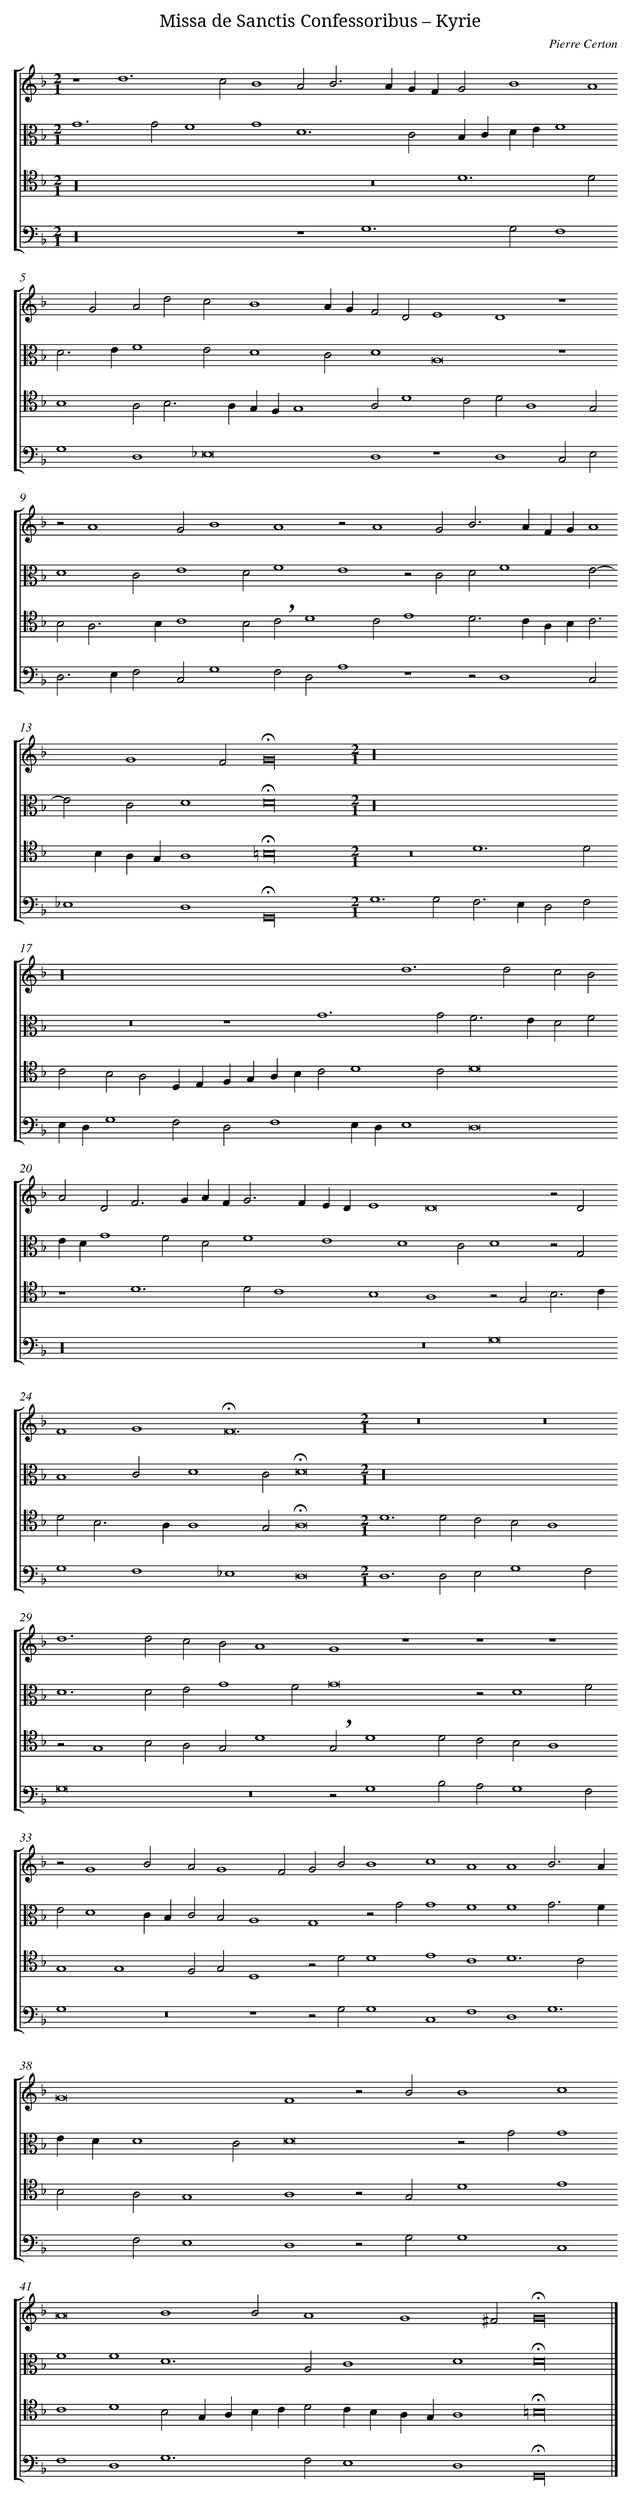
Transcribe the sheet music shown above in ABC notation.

X:1
T: Missa de Sanctis Confessoribus – Kyrie
C: Pierre Certon
L: 1/4
M: 2/1
%%staves [1 2 3 4]
V: 1
V: 2 clef=alto
V: 3 clef=tenor
V: 4 clef=bass
K: F
[V:1] z4d6 [|]
[V:2] G6G2 [|]
[V:3] z16 [|]
[V:4] z16 [|]
[V:1] c2B4 [|]
[V:2] F4G4 [|]
[V:3]  [|]
[V:4]  [|]
[V:1] A2B2>A2GF [|]
[V:2] D6C2 [|]
[V:3] z8 [|]
[V:4] z4G,6 [|]
[V:1] G2B4A4 [|]
[V:2] B,CDEF4 [|]
[V:3] D6D2 [|]
[V:4] G,2F,4 [|]
[V:1] G2A2d2 [|]
[V:2] D2>E2F4 [|]
[V:3] B,4A,2B,3 [|]
[V:4] G,4D,4 [|]
[V:1] c2B4AG [|]
[V:2] E2D4C2 [|]
[V:3] A,G,F,G,4 [|]
[V:4] _E,8 [|]
[V:1] F2D2E4 [|]
[V:2] D4A,8 [|]
[V:3] A,2D4C2 [|]
[V:4] D,4z4 [|]
[V:1] D4z4 [|]
[V:2] z4 [|]
[V:3] D2A,4G,2 [|]
[V:4] D,4C,2E,2 [|]
[V:1] z2A4G2 [|]
[V:2] D4C2E4 [|]
[V:3] B,2A,2>B,2C4 [|]
[V:4] D,2>E,2F,2C,2 [|]
[V:1] B4A4 [|]
[V:2] D2F4 [|]
[V:3] B,2!breath!C2D4 [|]
[V:4] G,4F,2D,2 [|]
[V:1] z2A4G2 [|]
[V:2] E4z2C2 [|]
[V:3] C2E4 [|]
[V:4] A,4z4 [|]
[V:1] B2>A2FGA4 [|]
[V:2] D2F4E2- [|]
[V:3] D2>C2A,B,C3 [|]
[V:4] z2D,4C,2 [|]
[V:1] G4F2 [|]
[V:2] E2C2D4 [|]
[V:3] B,A,G,A,4 [|]
[V:4] _E,4D,4 [|]
[V:1] !fermata!G16 [|]
[V:2] !fermata!D16 [|]
[V:3] !fermata!=B,16 [|]
[V:4] !fermata!G,,16 [|]
[V:1] [M:2/1]z16 [|]
[V:2] [M:2/1]z16 [|]
[V:3] [M:2/1]z8 [|]
[V:4] [M:2/1]G,6G,2 [|]
[V:1]  [|]
[V:2]  [|]
[V:3] D6D2 [|]
[V:4] F,2>E,2D,2F,2 [|]
[V:1] z16 [|]
[V:2] z8 [|]
[V:3] C2B,2A,2D,E, [|]
[V:4] E,D,G,4F,2 [|]
[V:1]  [|]
[V:2] z4G6 [|]
[V:3] F,G,A,B,C2D4 [|]
[V:4] D,2F,4E,D, [|]
[V:1] d6d2 [|]
[V:2] G2F3E [|]
[V:3] C2D8 [|]
[V:4] E,4D,8 [|]
[V:1] c2B2A2D2 [|]
[V:2] D2F2EDG4 [|]
[V:3] z4 [|]
[V:4] z16 [|]
[V:1] F2>G2AFG3 [|]
[V:2] F2D2F4 [|]
[V:3] D6D2 [|]
[V:4]  [|]
[V:1] FEDE4 [|]
[V:2] E4D4 [|]
[V:3] C4B,4 [|]
[V:4] z8 [|]
[V:1] D8 [|]
[V:2] C2D4 [|]
[V:3] A,4z2G,2 [|]
[V:4] G,8 [|]
[V:1] z2D2F4 [|]
[V:2] z2G,2B,4 [|]
[V:3] B,2>C2D2B,3 [|]
[V:4] G,4 [|]
[V:1] G4!fermata!F12 [|]
[V:2] C2D4C2 [|]
[V:3] A,A,4G,2 [|]
[V:4] F,4_E,4 [|]
[V:1]  [|]
[V:2] !fermata!D8 [|]
[V:3] !fermata!A,8 [|]
[V:4] D,8 [|]
[V:1] [M:2/1]z8 [|]
[V:2] [M:2/1]z16 [|]
[V:3] [M:2/1]D6D2 [|]
[V:4] [M:2/1]D,6D,2 [|]
[V:1] z8 [|]
[V:2]  [|]
[V:3] C2B,2A,4 [|]
[V:4] E,2G,4F,2 [|]
[V:1] d6d2 [|]
[V:2] D6D2 [|]
[V:3] z2G,4B,2 [|]
[V:4] G,8 [|]
[V:1] c2B2A4 [|]
[V:2] E2G4F2 [|]
[V:3] A,2G,2D4 [|]
[V:4] z8 [|]
[V:1] G4z4 [|]
[V:2] G8 [|]
[V:3] !breath!G,2D4D2 [|]
[V:4] z2G,4B,2 [|]
[V:1] z4z4 [|]
[V:2] z2D4F2 [|]
[V:3] C2B,2A,4 [|]
[V:4] A,2G,4F,2 [|]
[V:1] z2G4B2 [|]
[V:2] E2D4CB, [|]
[V:3] G,4G,4 [|]
[V:4] G,4z8 [|]
[V:1] A2G4F2 [|]
[V:2] C2B,2A,4 [|]
[V:3] F,2G,2D,4 [|]
[V:4] z4 [|]
[V:1] G2B2B4 [|]
[V:2] G,4z2G2 [|]
[V:3] z2D2D4 [|]
[V:4] z2G,2G,4 [|]
[V:1] c4A4 [|]
[V:2] G4F4 [|]
[V:3] E4C4 [|]
[V:4] C,4F,4 [|]
[V:1] A4B3A [|]
[V:2] F4G3F [|]
[V:3] D6C2 [|]
[V:4] D,4G,6 [|]
[V:1] G8 [|]
[V:2] EDD4C2 [|]
[V:3] B,2A,2G,4 [|]
[V:4] F,2E,4 [|]
[V:1] F4z2B2 [|]
[V:2] D8 [|]
[V:3] A,4z2G,2 [|]
[V:4] D,4z2G,2 [|]
[V:1] B4c4 [|]
[V:2] z2G2G4 [|]
[V:3] D4E4 [|]
[V:4] G,4C,4 [|]
[V:1] A8 [|]
[V:2] F4F4 [|]
[V:3] C4D4 [|]
[V:4] F,4D,4 [|]
[V:1] B4B2A4 [|]
[V:2] D6A,2 [|]
[V:3] B,2G,A,B,CD2 [|]
[V:4] G,6F,2 [|]
[V:1] G4^F2 [|]
[V:2] C4D4 [|]
[V:3] CB,A,G,A,4 [|]
[V:4] E,4D,4 [|]
[V:1] !fermata!G16 |]
[V:2] !fermata!D16 |]
[V:3] !fermata!=B,16 |]
[V:4] !fermata!G,,16 |]
